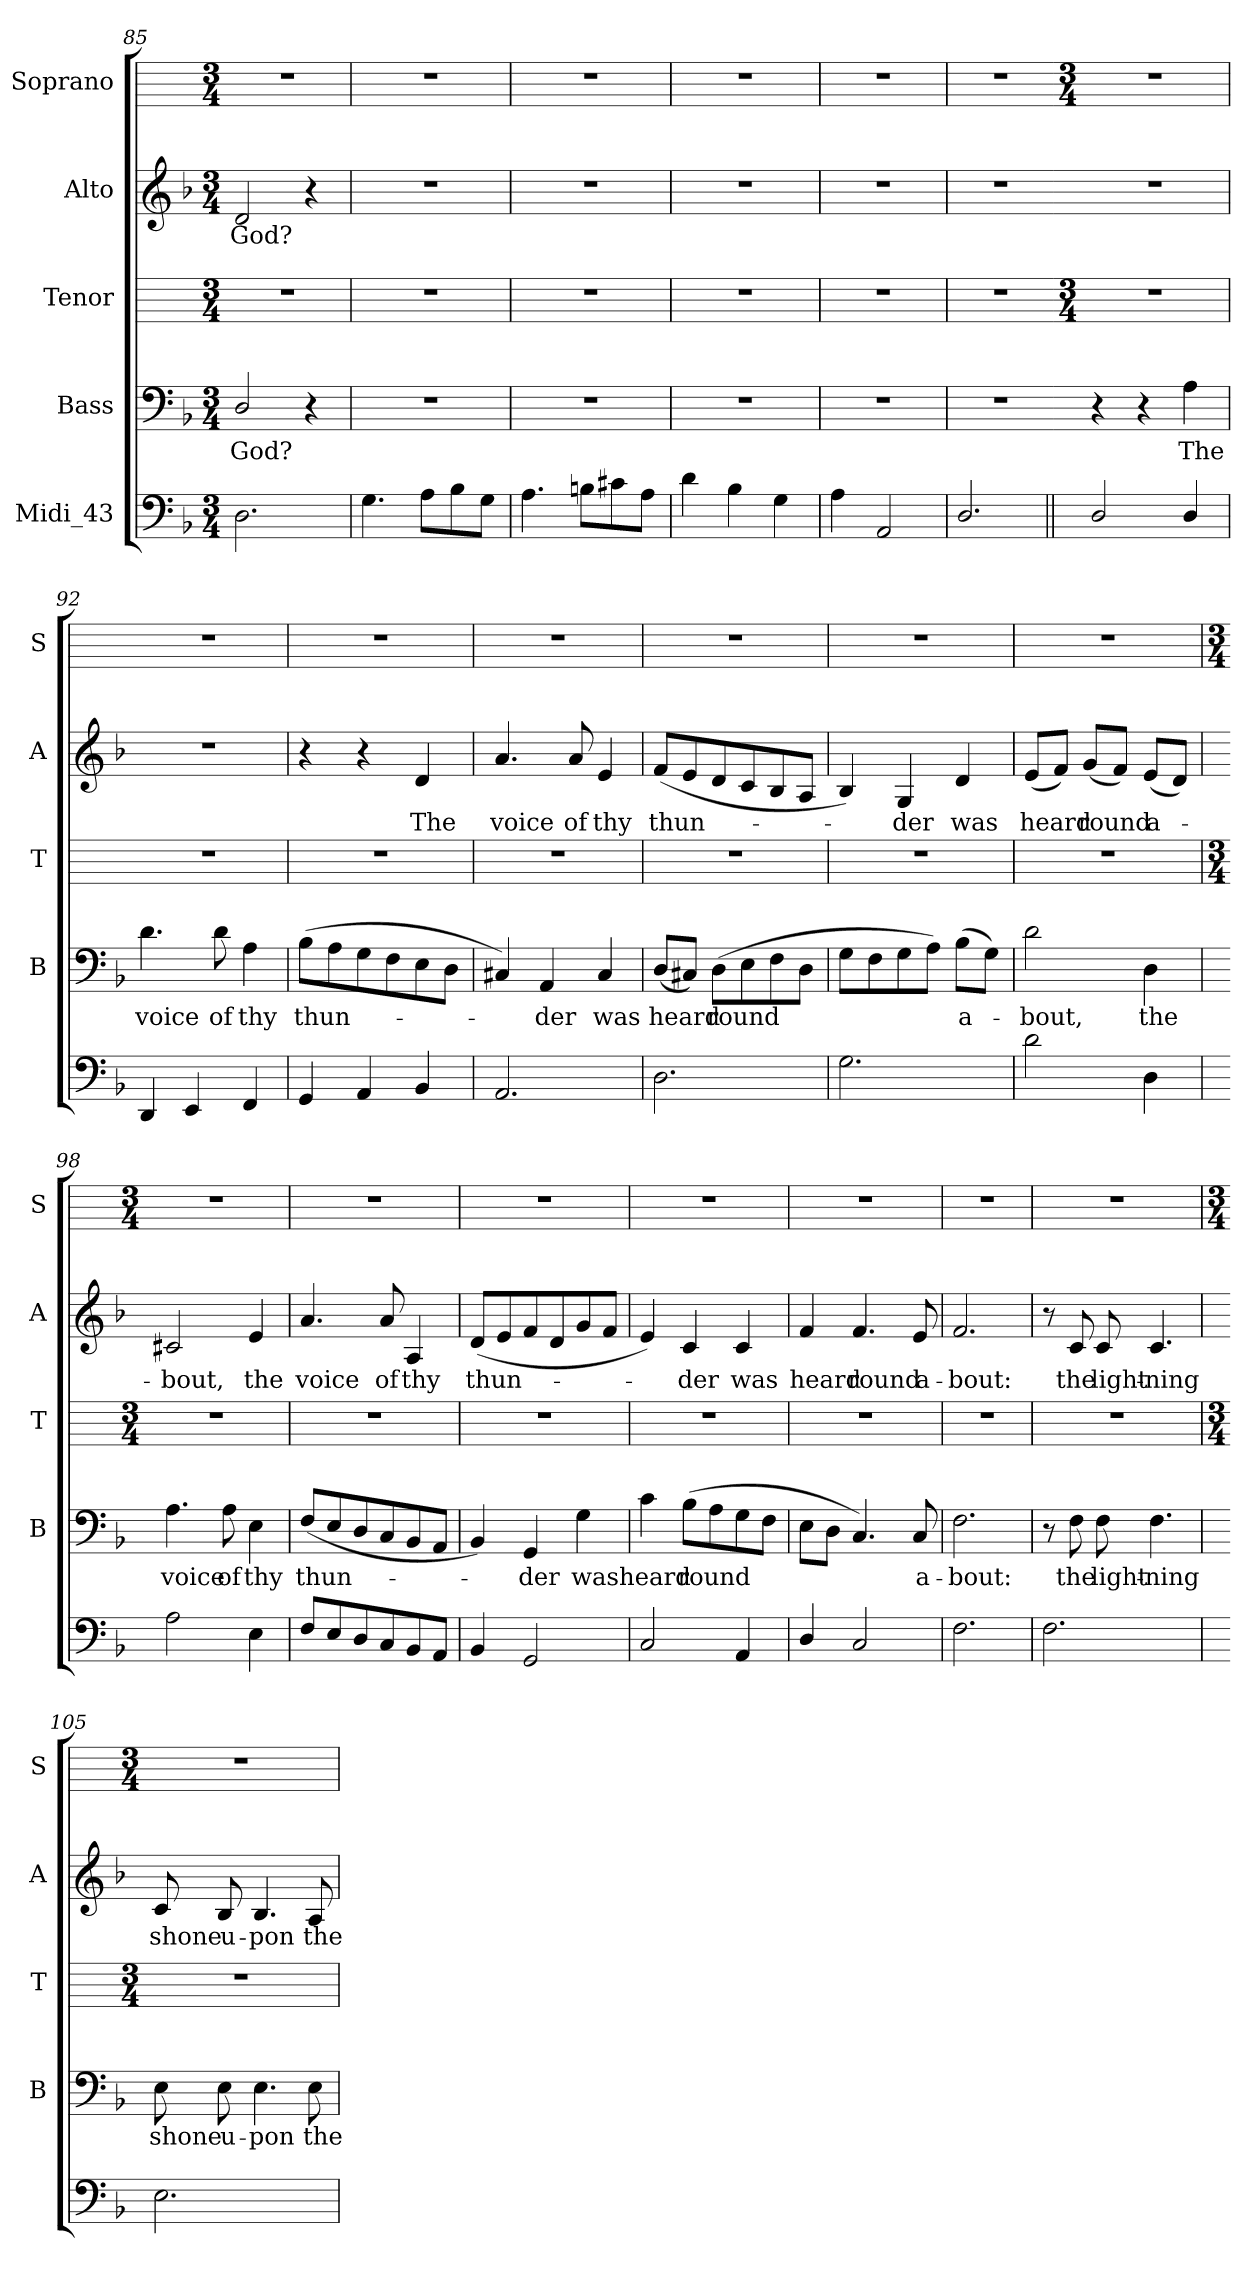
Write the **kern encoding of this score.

**kern	**kern	**text	**kern	**kern	**text	**kern
*part5	*part4	*part4	*part3	*part2	*part2	*part1
*staff5	*staff4	*staff4	*staff3	*staff2	*staff2	*staff1
*I"Midi_43	*I"Bass	*	*I"Tenor	*I"Alto	*	*I"Soprano
*	*I'B	*	*I'T	*I'A	*	*I'S
*clefF4	*clefF4	*	*	*clefG2	*	*
*k[b-]	*k[b-]	*	*	*k[b-]	*	*
*F:	*F:	*	*	*F:	*	*
*M3/4	*M3/4	*	*M3/4	*M3/4	*	*M3/4
=85	=85	=85	=85	=85	=85	=85
!	!	!LO:LY:b	!	!	!LO:LY:b	!
2.D	2D/	God?	2.r	2d	God?	2.r
.	4r	.	.	4r	.	.
=86	=86	=86	=86	=86	=86	=86
!	!LO:N:vis=1	!	!	!LO:N:vis=1	!	!
4.G	2.r	.	2.r	2.r	.	2.r
8AL	.	.	.	.	.	.
8B-	.	.	.	.	.	.
8GJ	.	.	.	.	.	.
=87	=87	=87	=87	=87	=87	=87
!	!LO:N:vis=1	!	!	!LO:N:vis=1	!	!
4.A	2.r	.	2.r	2.r	.	2.r
8BnL	.	.	.	.	.	.
8c#X	.	.	.	.	.	.
8AJ	.	.	.	.	.	.
=88	=88	=88	=88	=88	=88	=88
!	!LO:N:vis=1	!	!	!LO:N:vis=1	!	!
4d	2.r	.	2.r	2.r	.	2.r
4B-	.	.	.	.	.	.
4G	.	.	.	.	.	.
=89	=89	=89	=89	=89	=89	=89
!	!LO:N:vis=1	!	!	!LO:N:vis=1	!	!
4A	2.r	.	2.r	2.r	.	2.r
2AA	.	.	.	.	.	.
=90	=90	=90	=90	=90	=90	=90
!	!LO:N:vis=1	!	!	!LO:N:vis=1	!	!
2.D/	2.r	.	2.r	2.r	.	2.r
!!LO:LB:g=z
=91||	=91||	=91	=91	=91||	=91	=91
*	*	*	*M3/4	*	*	*M3/4
!	!	!	!	!LO:N:vis=1	!	!
2D/	4r	.	2.r	2.r	.	2.r
.	4r	.	.	.	.	.
!	!	!LO:LY:b	!	!	!	!
4D/	4A	The	.	.	.	.
=92	=92	=92	=92	=92	=92	=92
!	!	!LO:LY:b	!	!LO:N:vis=1	!	!
4DD	4.d	voice	2.r	2.r	.	2.r
4EE	.	.	.	.	.	.
!	!	!LO:LY:b	!	!	!	!
.	8d	of	.	.	.	.
!	!	!LO:LY:b	!	!	!	!
4FF	4A	thy	.	.	.	.
=93	=93	=93	=93	=93	=93	=93
!	!	!LO:LY:b	!	!	!	!
4GG	(>8B-L	thun-	2.r	4r	.	2.r
.	8A	.	.	.	.	.
4AA	8G	.	.	4r	.	.
.	8F	.	.	.	.	.
!	!	!	!	!	!LO:LY:b	!
4BB-	8E	.	.	4d	The	.
.	8DJ	.	.	.	.	.
=94	=94	=94	=94	=94	=94	=94
!	!	!	!	!	!LO:LY:b	!
2.AA	4C#X)	.	2.r	4.a	voice	2.r
!	!	!LO:LY:b	!	!	!	!
.	4AA	der	.	.	.	.
!	!	!	!	!	!LO:LY:b	!
.	.	.	.	8a	of	.
!	!	!LO:LY:b	!	!	!LO:LY:b	!
.	4C#	was	.	4e	thy	.
=95	=95	=95	=95	=95	=95	=95
!	!	!LO:LY:b	!	!	!LO:LY:b	!
2.D	(<8DL	heard	2.r	(<8fL	thun-	2.r
.	8C#XJ)	.	.	8e	.	.
!	!	!LO:LY:b	!	!	!	!
.	(>8DL	round	.	8d	.	.
.	8E	.	.	8c	.	.
.	8F	.	.	8B-	.	.
.	8DJ	.	.	8AJ	.	.
=96	=96	=96	=96	=96	=96	=96
2.G	8GL	.	2.r	4B-)	.	2.r
.	8F	.	.	.	.	.
!	!	!	!	!	!LO:LY:b	!
.	8G	.	.	4G	der	.
.	8AJ)	.	.	.	.	.
!	!	!LO:LY:b	!	!	!LO:LY:b	!
.	(>8B-L	a-	.	4d	was	.
.	8GJ)	.	.	.	.	.
=97	=97	=97	=97	=97	=97	=97
!	!	!LO:LY:b	!	!	!LO:LY:b	!
2d	2d	bout,	2.r	(<8eL	heard	2.r
.	.	.	.	8fJ)	.	.
!	!	!	!	!	!LO:LY:b	!
.	.	.	.	(<8gL	round	.
.	.	.	.	8fJ)	.	.
!	!	!LO:LY:b	!	!	!LO:LY:b	!
4D	4D	the	.	(<8eL	a-	.
.	.	.	.	8dJ)	.	.
!!LO:LB:g=z
=98	=98	=98	=98	=98	=98	=98
*	*	*	*M3/4	*	*	*M3/4
!	!	!LO:LY:b	!	!	!LO:LY:b	!
2A	4.A	voice	2.r	2c#X	bout,	2.r
!	!	!LO:LY:b	!	!	!	!
.	8A	of	.	.	.	.
!	!	!LO:LY:b	!	!	!LO:LY:b	!
4E	4E	thy	.	4e	the	.
=99	=99	=99	=99	=99	=99	=99
!	!	!LO:LY:b	!	!	!LO:LY:b	!
8FL	(<8FL	thun-	2.r	4.a	voice	2.r
8E	8E	.	.	.	.	.
8D	8D	.	.	.	.	.
!	!	!	!	!	!LO:LY:b	!
8C	8C	.	.	8a	of	.
!	!	!	!	!	!LO:LY:b	!
8BB-	8BB-	.	.	4A	thy	.
8AAJ	8AAJ	.	.	.	.	.
=100	=100	=100	=100	=100	=100	=100
!	!	!	!	!	!LO:LY:b	!
4BB-	4BB-)	.	2.r	(<8dL	thun-	2.r
.	.	.	.	8e	.	.
!	!	!LO:LY:b	!	!	!	!
2GG	4GG	der	.	8f	.	.
.	.	.	.	8d	.	.
!	!	!LO:LY:b	!	!	!	!
.	4G	was	.	8g	.	.
.	.	.	.	8fJ	.	.
=101	=101	=101	=101	=101	=101	=101
!	!	!LO:LY:b	!	!	!	!
2C	4c	heard	2.r	4e)	.	2.r
!	!	!LO:LY:b	!	!	!LO:LY:b	!
.	(>8B-L	round	.	4c	-der	.
.	8A	.	.	.	.	.
!	!	!	!	!	!LO:LY:b	!
4AA	8G	.	.	4c	was	.
.	8FJ	.	.	.	.	.
=102	=102	=102	=102	=102	=102	=102
!	!	!	!	!	!LO:LY:b	!
4D/	8EL	.	2.r	4f	heard	2.r
.	8DJ	.	.	.	.	.
!	!	!	!	!	!LO:LY:b	!
2C	4.C)	.	.	4.f	round	.
!	!	!LO:LY:b	!	!	!LO:LY:b	!
.	8C	a-	.	8e	a-	.
=103	=103	=103	=103	=103	=103	=103
!	!	!LO:LY:b	!	!	!LO:LY:b	!
2.F	2.F	-bout:	2.r	2.f	-bout:	2.r
=104	=104	=104	=104	=104	=104	=104
2.F	8r	.	2.r	8r	.	2.r
!	!	!LO:LY:b	!	!	!LO:LY:b	!
.	8F	the	.	8c	the	.
!	!	!LO:LY:b	!	!	!LO:LY:b	!
.	8F	light-	.	8c	light-	.
!	!	!LO:LY:b	!	!	!LO:LY:b	!
.	4.F	-ning	.	4.c	-ning	.
!!LO:LB:g=z
=105	=105	=105	=105	=105	=105	=105
*	*	*	*M3/4	*	*	*M3/4
!	!	!LO:LY:b	!	!	!LO:LY:b	!
2.E	8E	shone	2.r	8c	shone	2.r
!	!	!LO:LY:b	!	!	!LO:LY:b	!
.	8E	u-	.	8B-	u-	.
!	!	!LO:LY:b	!	!	!LO:LY:b	!
.	4.E	-pon	.	4.B-	-pon	.
!	!	!LO:LY:b	!	!	!LO:LY:b	!
.	8E	the	.	8A	the	.
=	=	=	=	=	=	=
*-	*-	*-	*-	*-	*-	*-
